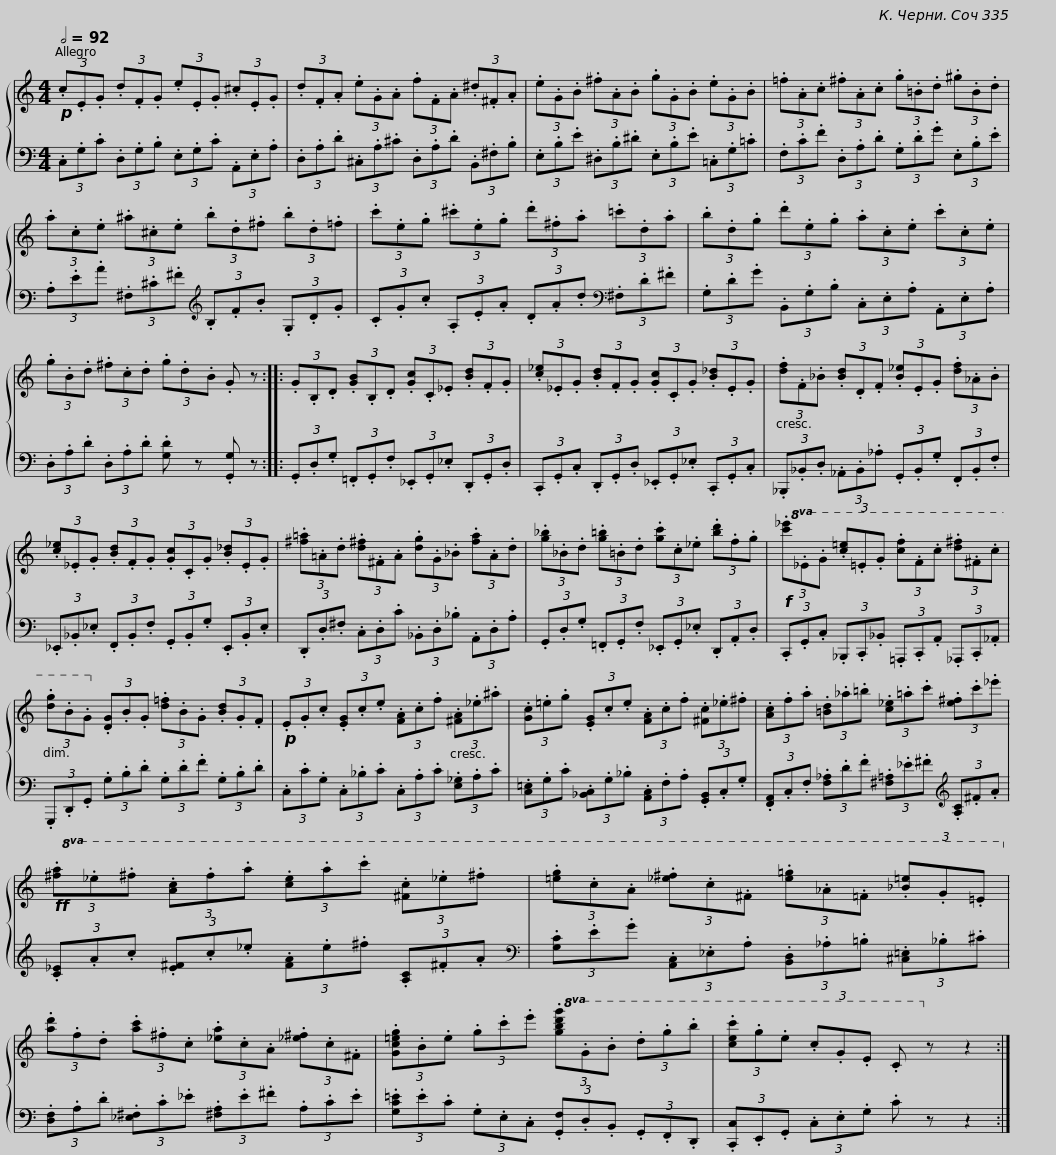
X:1
%%score { 1 | 2 }
L:1/8
Q:1/2=92
M:4/4
I:linebreak $
K:C
V:1 treble
V:2 bass
V:1
!p! (3.c.E.G (3.d.F.G (3.e.E.G (3.^c.E.G | (3.d.F.A (3.e.G.A (3.f.F.A (3.^d.^F.A |$ (3.e.G.B (3.^f.A.B (3.g.G.B (3.e.G.B | (3.=f.A.c (3.^f.A.c (3.g.=B.d (3.^g.B.d |$ (3.a.c.e (3.^a.^c.e (3.b.d.^f (3.b.d.=f | %5
 (3.c'.e.g (3.^c'.e.g (3.d'.^f.a (3.=c'.d.a |$ (3.b.d.g (3.d'.e.g (3.a.c.e (3.c'.c.e | (3.g.B.d (3.^f.c.d (3.g.d.B .G z ::$ (3.G.B,.D (3.[GB].B,.D (3.[Gc].C._E (3.[Bd].F.G | (3.[c_e]._E.G (3.[Bd].F.G (3.[Gc].C.G (3.[B_d].E.G |$ %10
 (3.[df].F._B (3.[Bd].D.F (3.[B_e].E.G (3.[df]._A.B | (3.[c_e]._E.G (3.[Bd].F.G (3.[Gc].C.G (3.[B_d].E.G |$ (3.[^f=a].=A.d (3.[d^f].^F.A (3.[dg].G._B (3.[fa].A.d | (3.[g_b]._B.d (3.[g=b].=B.d (3.[gc'].c._e (3.[bd'].f.g |$!f!!8va(! (3.[c'_e']._e.g (3.[c'=e'].=e.g (3.[c'f'].f.c' (3.[d'^f'].^f.c' | %15
 (3.[d'g'].b.g!8va)! (3.[dg].B.G (3.[d=f].B.G (3.[Bd].G.F |$!p! (3.E.G.c (3.[EG].c.e (3.[FA].c.f (3.[^FA]._e.^a | (3.[Gc].=e.g (3.[EG].c.e (3.[FA].c.f (3.[^Fc]._e.^f |$ (3.[Ac].f.a (3.[=Bd]._a.=b (3.[c_e].=a.c' (3.[e^f].c'._e' |!ff!!8va(! (3.[^fa]._e'.^f' (3.[ac'].f'.a' (3.[c'e'].a'.c'' (3.[^fc']._e'.^f' |$ %20
 (3.[=e'g'].c'.a (3.[_e'^f'].c'.^f (3.[e'=g']._a.=f (3.[_b=e'].g.=e!8va)! | (3.[ad'].f.d (3.[ac'].^f.c (3.[_ea].c.A (3.[_e^f].c.^F |$ (3.[Gc=eg].B.e (3.g.c'.e'!8va(! (3.[gbd'g'].g.b (3.d'.g'.b' | (3.[c'e'c''].g'.e' (3.c'.g.e .c!8va)! z z2 :| %24
V:2
 (3.C,.G,.C (3.D,.G,.B, (3.E,.G,.C (3.A,,.E,.A, | (3.D,.A,.D (3.^C,.A,.^C (3.D,.A,.D (3.B,,.^F,.B, |$ (3.E,.B,.E (3.^D,.B,.^D (3.E,.B,.E (3.=C,.G,.=C | (3.F,.C.F (3.D,.A,.D (3.G,.D.G (3.E,.B,.E |$ (3.A,.E.A (3.^F,.^C.^F[K:treble] (3.B,.F.B (3.G,.D.G | %5
 (3.C.G.c (3.A,.E.A (3.D.A.d[K:bass] (3.^F,.D.^F |$ (3.G,.D.G (3.B,,.G,.B, (3.C,.E,.A, (3.A,,.E,.A, | (3.D,.A,.D (3.D,.A,.D .[G,D] z .[G,,G,] z ::$ (3.G,,.D,.G, (3.=F,,.G,,.F, (3._E,,.G,,._E, (3.D,,.G,,.D, | (3.C,,.G,,.C, (3.D,,.G,,.D, (3._E,,.G,,._E, (3.C,,.G,,.C, |$ %10
 (3._B,,,._B,,.D, (3._A,,.B,,._A, (3.G,,.B,,.G, (3.F,,.B,,.F, | (3._E,,._B,,._E, (3.F,,.B,,.F, (3.G,,.B,,.G, (3.E,,.B,,.E, |$ (3.D,,.D,.^F, (3.C,.D,.C (3._B,,.D,._B, (3.A,,.D,.A, | (3.G,,.D,.G, (3.=F,,.G,,.F, (3._E,,.G,,._E, (3.D,,.A,,.D, |$ (3.C,,.G,,.C, (3._B,,,.C,,._B,, (3.=A,,,.C,,.A,, (3._A,,,.C,,._A,, | %15
 (3.G,,,.D,,.G,, (3.G,.B,.D (3.G,.D.F (3.G,.B,.D |$ (3.C,.C.G, (3.C,._B,.C (3.C,.A,.C (3.[E,_G,].A,.C | (3.[C,=E,].G,.C (3.[_B,,C,].G,._B, (3.[A,,C,].F,.A, (3.[G,,B,,].C,.G, |$ (3.[F,,A,,].C,.F, (3.[F,_A,].D.F (3.[^F,=A,]._E.^F[K:treble] (3.[A,C].^F.A | (3.[C_E].A.c (3.[E^F].c._e (3.[FA].e.^f (3.[A,C].^F.A |$ %20
[K:bass] (3.[G,C].E.G (3.[A,,C,]._E,.A, (3.[B,,D,]._A,.=B, (3.[^C,=E,]._B,.^C | (3.[D,F,].A,.D (3.[_E,^F,].C._E (3.[^F,A,].E.^F (3.A,.C.E |$ (3.[G,C=E].E.C (3.G,.E,.C, (3.[G,,F,].D,.B,, (3.G,,.F,,.D,, | (3.[C,,C,].E,,.G,, (3.C,.E,.G, .C z z2 :| %24
